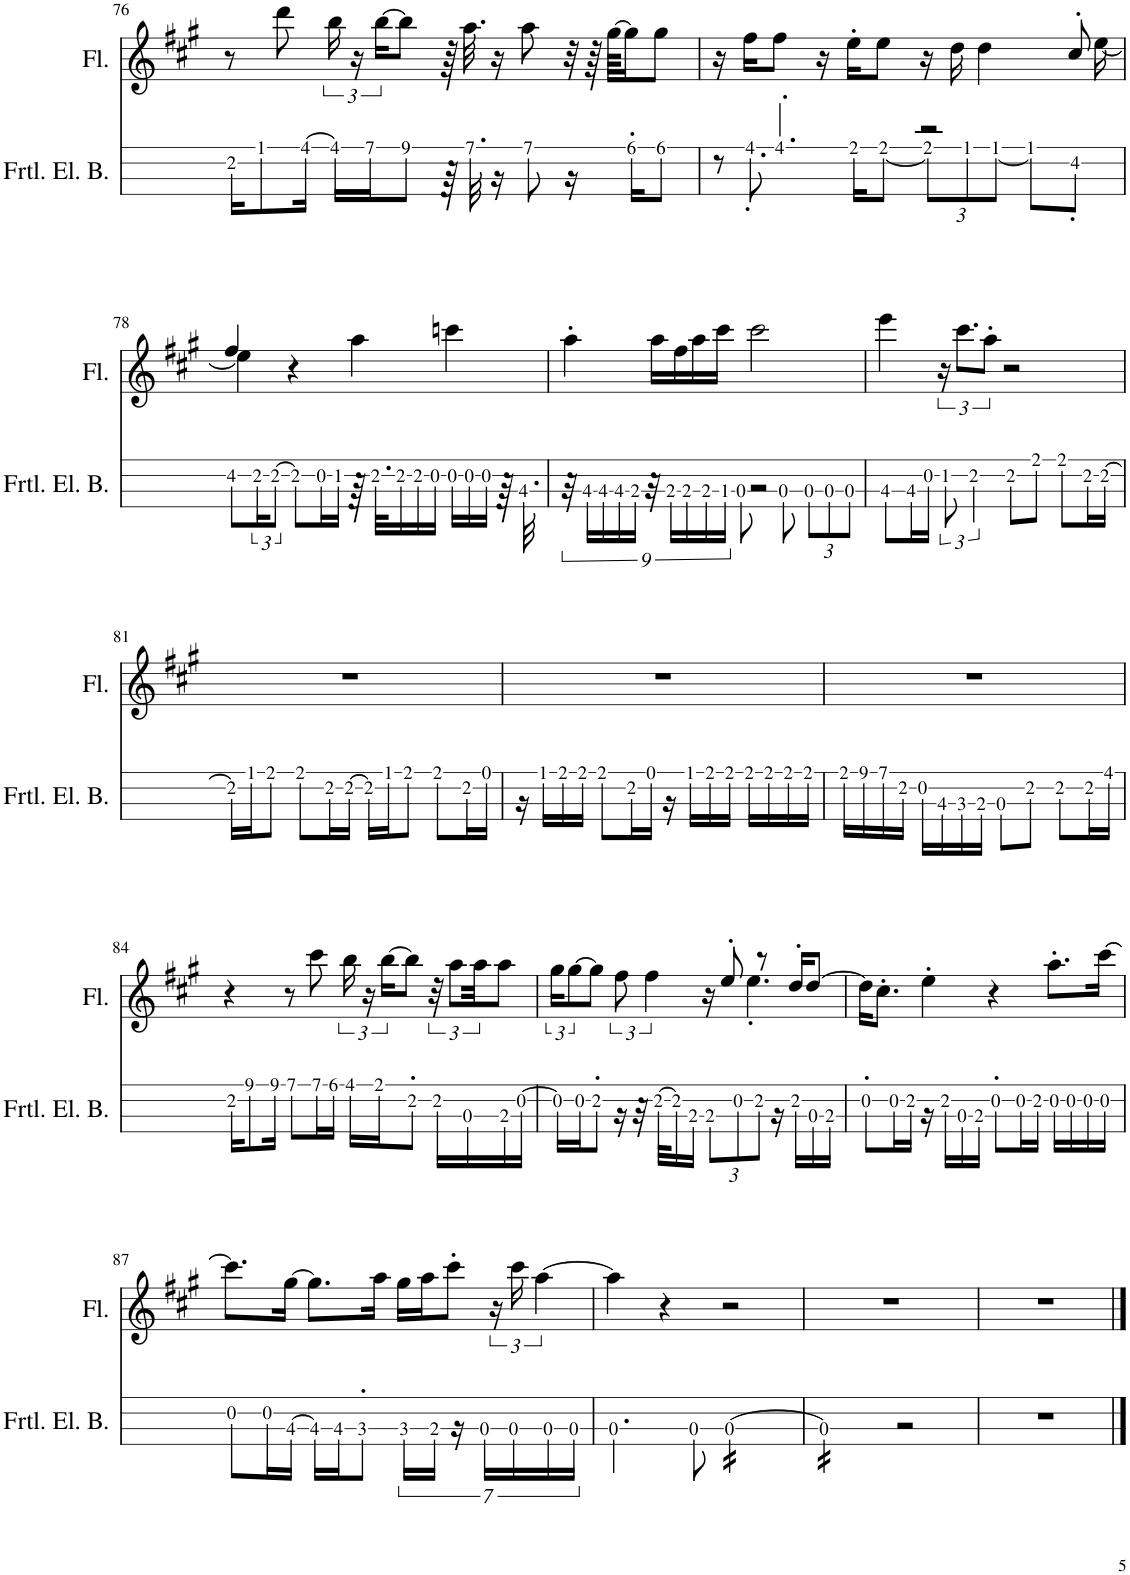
**kern	**kern
*part2	*part1
*staff2	*staff1
*I"Fretless Electric Bass, FRETLESS	*I"Flute, MELODY
*I'Frtl. El. B.	*I'Fl.
!!LO:PB:g=z
*	*clefG2
*k[f#c#g#]	*k[f#c#g#]
*M4/4	*M4/4
=76	=76
16EE\KL	8r
8GG#\	.
.	8ddd\
[16BB\Jk	.
16BB\LL]	24bb\
.	24r
16D\J	.
.	[24bb\KL
8E\J	8bb\J]
64r	64r
32.D\	32.aa\
16r	16r
8D\	8aa\
16r	32r
.	64r
.	[64gg#\KKLL
16C#'\KL	16gg#\J]
8C#\J	8gg#\J
=77	=77
*^	*^
8r	16ryy	16r	2...ryy
.	8.BB'\	16ff#\KL	.
4.BB'/	.	8ff#\J	.
.	16ryy	16r	.
.	16AA\KL	16ee'\KL	.
.	[8AA\J	8ee\J	.
*	*Xbrackettup	*	*
2r	12AA\L]	16r	.
.	.	16dd\	.
.	12GG#\	.	.
.	.	4dd\	.
.	[12GG#\J	.	.
.	8GG#\L]	.	.
.	8FF#'\J	8cc#'/	.
.	.	.	[16ee\
*v	*v	*	*
!!LO:LB:g=z	!!
=78	=78	=78
8FF#\L	4ff#/	4ee\]
*brackettup	*	*
24EE\K	.	.
[12EE\J	.	.
8EE\L]	4r	2.ryy
16DD\L	.	.
16DD#X\JJ	.	.
64r	4aa\	.
32.EE\KLL	.	.
16EE\	.	.
16EE\	.	.
16DDn\JJ	.	.
16DD\LL	4cccn\	.
16DD\	.	.
16DD\JJ	.	.
64r	.	.
32.CC#\	.	.
*	*v	*v
=79	=79
36r	4aa'\
18CC#\LL	.
18CC#\	.
18CC#\	.
18BBB\JJ	.
36r	16aa\LL
18BBB\LL	.
.	16ff#\
18BBB\	.
.	16aa\
18BBB\	.
.	16ccc#\JJ
18AAA#X\JJ	.
8AAAn\	2ccc#\
2r	.
.	2ryy
8AAA\	.
*Xbrackettup	*
12AAA\L	.
12AAA\	.
12AAA\J	.
=80	=80
8CC#\L	4eee\
16CC#\L	.
16DD\JJ	.
*brackettup	*
12DD#X\	24r
.	12.ccc#\L
6EE\	.
.	12aa'\J
8EE\L	2r
8AA\J	.
8AA\L	.
16EE\L	.
[16EE\JJ	.
!!LO:LB:g=z
=81	=81
16EE\LL]	1r
16GG#\J	.
8AA\J	.
8AA\L	.
16EE\L	.
[16EE\JJ	.
16EE\LL]	.
16GG#\J	.
8AA\J	.
8AA\L	.
16EE\L	.
16GGn\JJ	.
=82	=82
16r	1r
16GG#\LL	.
16AA\	.
16AA\JJ	.
8AA\L	.
16EE\L	.
16GGn\JJ	.
16r	.
16GG#X\LL	.
16AA\	.
16AA\JJ	.
16AA\LL	.
16AA\	.
16AA\	.
16AA\JJ	.
=83	=83
16AA\LL	1r
16E\	.
16D\	.
16EE\JJ	.
16DD\LL	.
16CC#\	.
16CCn\	.
16BBB\JJ	.
8AAA\L	.
8EE\J	.
8EE\L	.
16EE\L	.
16BB\JJ	.
!!LO:LB:g=z
=84	=84
16EE\KL	4r
8E\	.
16E\Jk	.
8D\L	8r
16D\L	8ccc#\
16C#\JJ	.
16BB\LL	24bb\
.	24r
16AA\J	.
.	[24bb\KL
8EE'\J	8bb\J]
16EE\LL	48r
.	12aa\L
16AAA\	.
.	48aa\KK
16BBB\	8aa\J
[16DD\JJ	.
=85	=85
*	*^
16DD\LL]	24gg#\KL	8ryy
.	[12gg#\	.
16DD\J	.	.
*	*v	*v
8EE'\J	8gg#\J]
16r	12ff#\
32r	.
.	6ff#\
[32EE\KLL	.
16EE\]	.
16BBB\JJ	.
*Xbrackettup	*
12BBB\L	16r
.	8ee'/
12DD\	.
*	*^
.	.	4.ee'\
12EE\J	.	.
.	8r	.
16r	.	.
16EE\LL	16dd'/KL	.
16AAA\	[8dd/J	.
16BBB\JJ	.	.
*	*v	*v
=86	=86
8DD'\L	16dd\KL]
.	8.cc#'\J
16DD\L	.
16EE\JJ	.
16r	4ee'\
16EE\LL	.
16AAA\	.
16BBB\JJ	.
8DD'\L	4r
16DD\L	.
16EE\JJ	.
16DD\LL	8.aa'\L
16DD\	.
16DD\	.
16DD\JJ	[16ccc#\Jk
!!LO:LB:g=z
=87	=87
8DD\L	8.ccc#\L]
16DD\L	.
[16CC#\JJ	[16gg#\Jk
16CC#\LL]	8.gg#\L]
16CC#\J	.
8CCn'\J	.
.	16aa\Jk
*brackettup	*
14CC\LL	16gg#\LL
.	16aa\J
14BBB\JJ	.
.	8ccc#'\J
14r	.
14AAA\LL	.
.	24r
4480ryy	.
14AAA\	.
.	24ccc#\
.	[6aa\
14AAA\	.
[4480%319AAA\	.
=88	=88
4.AAA\	4aa\]
.	4r
4480AAA\]	.
8AAA\	.
.	2r
[2AAA\	.
.	4480ryy
=89	=89
2AAA\]	1r
2r	.
=90	=90
1r	1r
==	==
*-	*-
